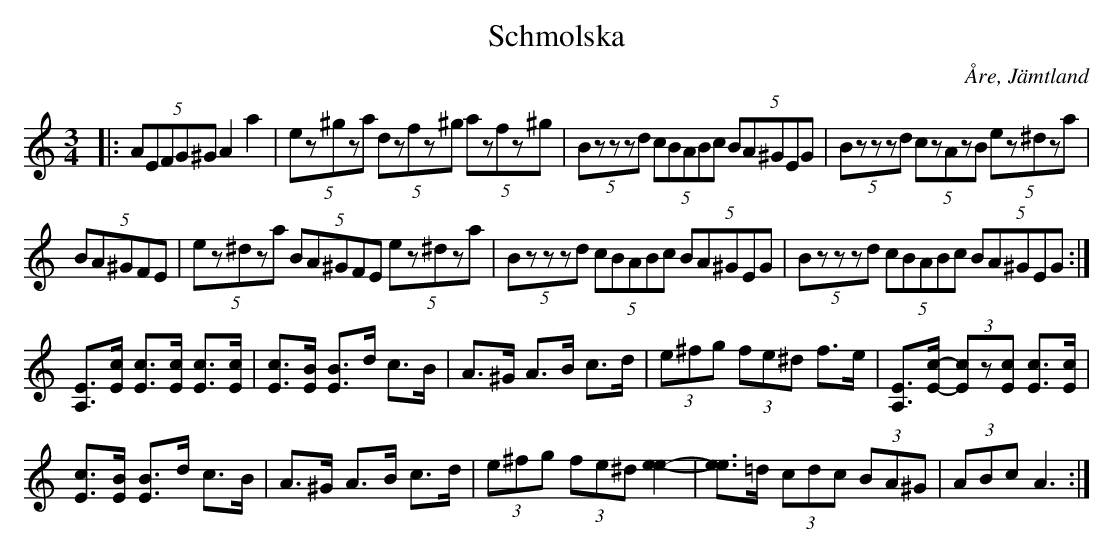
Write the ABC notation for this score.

X:1
T:Schmolska
O:Åre, Jämtland
M:3/4
L:1/8
K:Am
|: (5:2AEFG^G A2 a2 | (5:2ez^gza (5:2dzfz^g (5:2azfz^g | (5:2Bzzzd (5:2cBABc (5:2BA^GEG | (5:2Bzzzd (5:2czAzB (5:2ez^dza |
(5:2BA^GFE | (5:2ez^dza (5:2BA^GFE (5:2ez^dza | (5:2Bzzzd (5:2cBABc (5:2BA^GEG | (5:2Bzzzd (5:2cBABc (5:2BA^GEG  :|
[EA,]>[cE] [cE]>[cE] [cE]>[cE] | [cE]>[BE] [BE]>d c>B | A>^G A>B c>d | (3e^fg (3fe^d f>e | [EA,]>[c-E-] (3[cE]z[cE] [cE]>[cE] |
[cE]>[BE] [BE]>d c>B | A>^G A>B c>d | (3e^fg (3fe^d [e2-e2-] | [ee]>=d (3cdc (3BA^G | (3ABc A3 :|]
